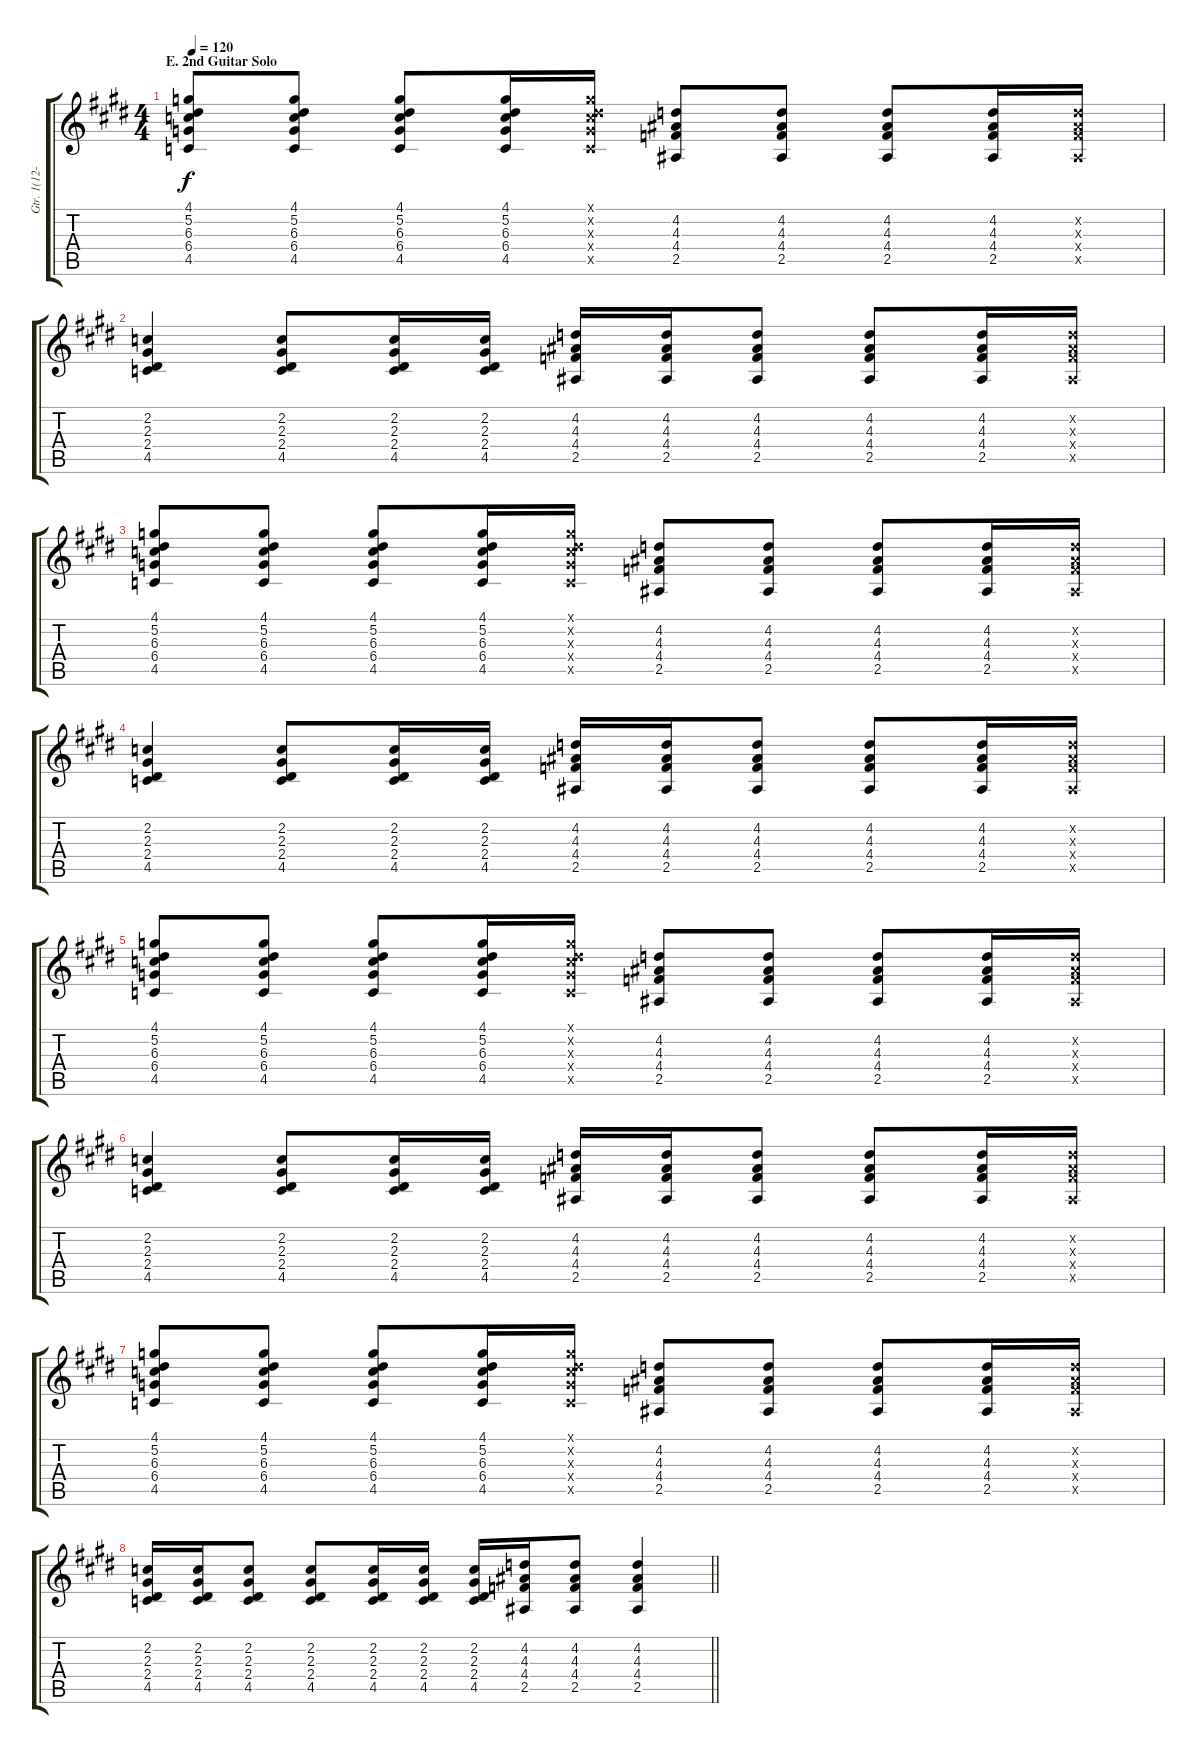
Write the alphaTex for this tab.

\track ("Gtr. 1(12-string acous.)" "Gtr. 1(12-") {instrument acousticguitarsteel}
\staff {score tabs}
\tuning (Eb4 Bb3 Gb3 Db3 Ab2 Eb2) {hide}
\ts (4 4)
\section ("" "E. 2nd Guitar Solo")
\tempo 120
\clef g2
\ks e
(4.1 5.2 6.3 6.4 4.5).8{dy f} (4.1 5.2 6.3 6.4 4.5).8 (4.1 5.2 6.3 6.4 4.5).8 (4.1 5.2 6.3 6.4 4.5).16 (4.1{x} 5.2{x} 6.3{x} 6.4{x} 4.5{x}).16 (4.2 4.3 4.4 2.5).8 (4.2 4.3 4.4 2.5).8 (4.2 4.3 4.4 2.5).8 (4.2 4.3 4.4 2.5).16 (4.2{x} 4.3{x} 4.4{x} 2.5{x}).16 |
(2.2 2.3 2.4 4.5).4 (2.2 2.3 2.4 4.5).8 (2.2 2.3 2.4 4.5).16 (2.2 2.3 2.4 4.5).16 (4.2 4.3 4.4 2.5).16 (4.2 4.3 4.4 2.5).16 (4.2 4.3 4.4 2.5).8 (4.2 4.3 4.4 2.5).8 (4.2 4.3 4.4 2.5).16 (4.2{x} 4.3{x} 4.4{x} 2.5{x}).16 |
(4.1 5.2 6.3 6.4 4.5).8 (4.1 5.2 6.3 6.4 4.5).8 (4.1 5.2 6.3 6.4 4.5).8 (4.1 5.2 6.3 6.4 4.5).16 (4.1{x} 5.2{x} 6.3{x} 6.4{x} 4.5{x}).16 (4.2 4.3 4.4 2.5).8 (4.2 4.3 4.4 2.5).8 (4.2 4.3 4.4 2.5).8 (4.2 4.3 4.4 2.5).16 (4.2{x} 4.3{x} 4.4{x} 2.5{x}).16 |
(2.2 2.3 2.4 4.5).4 (2.2 2.3 2.4 4.5).8 (2.2 2.3 2.4 4.5).16 (2.2 2.3 2.4 4.5).16 (4.2 4.3 4.4 2.5).16 (4.2 4.3 4.4 2.5).16 (4.2 4.3 4.4 2.5).8 (4.2 4.3 4.4 2.5).8 (4.2 4.3 4.4 2.5).16 (4.2{x} 4.3{x} 4.4{x} 2.5{x}).16 |
(4.1 5.2 6.3 6.4 4.5).8 (4.1 5.2 6.3 6.4 4.5).8 (4.1 5.2 6.3 6.4 4.5).8 (4.1 5.2 6.3 6.4 4.5).16 (4.1{x} 5.2{x} 6.3{x} 6.4{x} 4.5{x}).16 (4.2 4.3 4.4 2.5).8 (4.2 4.3 4.4 2.5).8 (4.2 4.3 4.4 2.5).8 (4.2 4.3 4.4 2.5).16 (4.2{x} 4.3{x} 4.4{x} 2.5{x}).16 |
(2.2 2.3 2.4 4.5).4 (2.2 2.3 2.4 4.5).8 (2.2 2.3 2.4 4.5).16 (2.2 2.3 2.4 4.5).16 (4.2 4.3 4.4 2.5).16 (4.2 4.3 4.4 2.5).16 (4.2 4.3 4.4 2.5).8 (4.2 4.3 4.4 2.5).8 (4.2 4.3 4.4 2.5).16 (4.2{x} 4.3{x} 4.4{x} 2.5{x}).16 |
(4.1 5.2 6.3 6.4 4.5).8 (4.1 5.2 6.3 6.4 4.5).8 (4.1 5.2 6.3 6.4 4.5).8 (4.1 5.2 6.3 6.4 4.5).16 (4.1{x} 5.2{x} 6.3{x} 6.4{x} 4.5{x}).16 (4.2 4.3 4.4 2.5).8 (4.2 4.3 4.4 2.5).8 (4.2 4.3 4.4 2.5).8 (4.2 4.3 4.4 2.5).16 (4.2{x} 4.3{x} 4.4{x} 2.5{x}).16 |
\barLineRight lightlight
(2.2 2.3 2.4 4.5).16 (2.2 2.3 2.4 4.5).16 (2.2 2.3 2.4 4.5).8 (2.2 2.3 2.4 4.5).8 (2.2 2.3 2.4 4.5).16 (2.2 2.3 2.4 4.5).16 (2.2 2.3 2.4 4.5).16 (4.2 4.3 4.4 2.5).16 (4.2 4.3 4.4 2.5).8 (4.2 4.3 4.4 2.5).4
